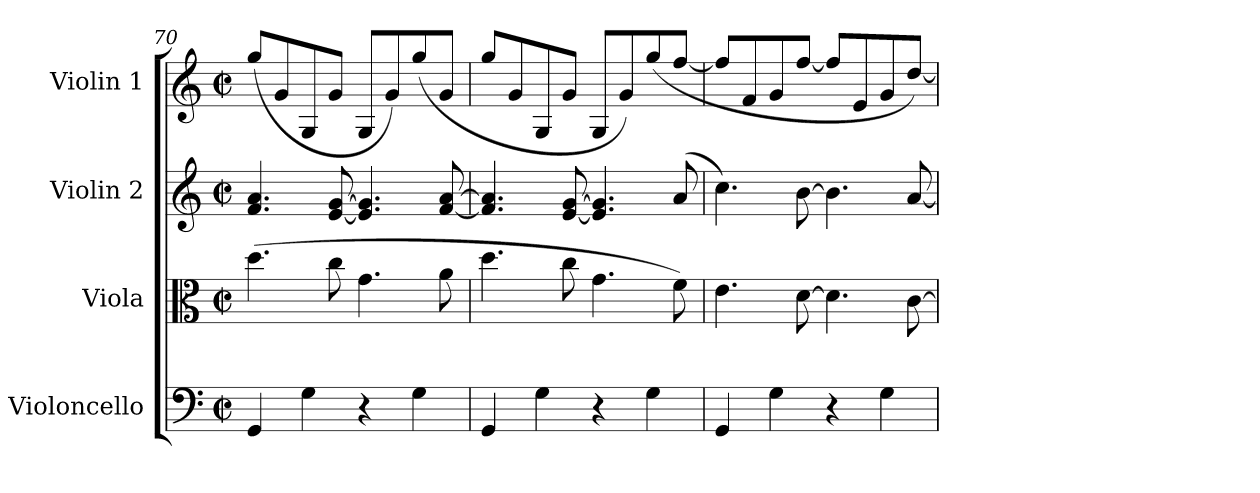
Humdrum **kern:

**kern	**kern	**kern	**kern	**dynam
*part4	*part3	*part2	*part1	*part1
*staff4	*staff3	*staff2	*staff1	*staff1
*I"Violoncello	*I"Viola	*I"Violin 2	*I"Violin 1	*
*I'Vc	*I'Vla	*I'Vln	*I'Vln	*
*clefF4	*clefC3	*clefG2	*clefG2	*
*k[]	*k[]	*k[]	*k[]	*
*M2/2	*M2/2	*M2/2	*M2/2	*
*met(c|)	*met(c|)	*met(c|)	*met(c|)	*
=70	=70	=70	=70	=70
4GG/	(4.dd\	4.f/ 4.a/	(8gg/L	.
.	.	.	8g/	.
4G\	.	.	8G/	.
.	8cc\	[8e/ [8g/	8g/J	.
4r	4.g\	4.e/] 4.g/]	8G/L	.
.	.	.	8g/)	.
4G\	.	.	(8gg/	.
.	8a\	[8f/ [8a/	8g/J	.
=71	=71	=71	=71	=71
4GG/	4.dd\	4.f/] 4.a/]	8gg/L	.
.	.	.	8g/	.
4G\	.	.	8G/	.
.	8cc\	[8e/ [8g/	8g/J	.
4r	4.g\	4.e/] 4.g/]	8G/L	.
.	.	.	8g/)	.
4G\	.	.	(<8gg/	.
.	8f\)	(8a/	[8ff/J	.
!!LO:LB:g=z
=72	=72	=72	=72	=72
!	!	!	!	!LO:DY:b
!	!	!	!	!LO:DY:n=1:b
4GG/	4.e\	4.cc\)	8ff/L]	other-dynamics p
.	.	.	8f/	.
4G\	.	.	8g/	.
.	[8d\	[8b\	[8ff/J	.
4r	4.d\]	4.b\]	8ff/L]	.
.	.	.	8e/	.
4G\	.	.	8g/	.
.	[8c\	[8a/	[8dd/J)	.
=	=	=	=	=
*-	*-	*-	*-	*-
